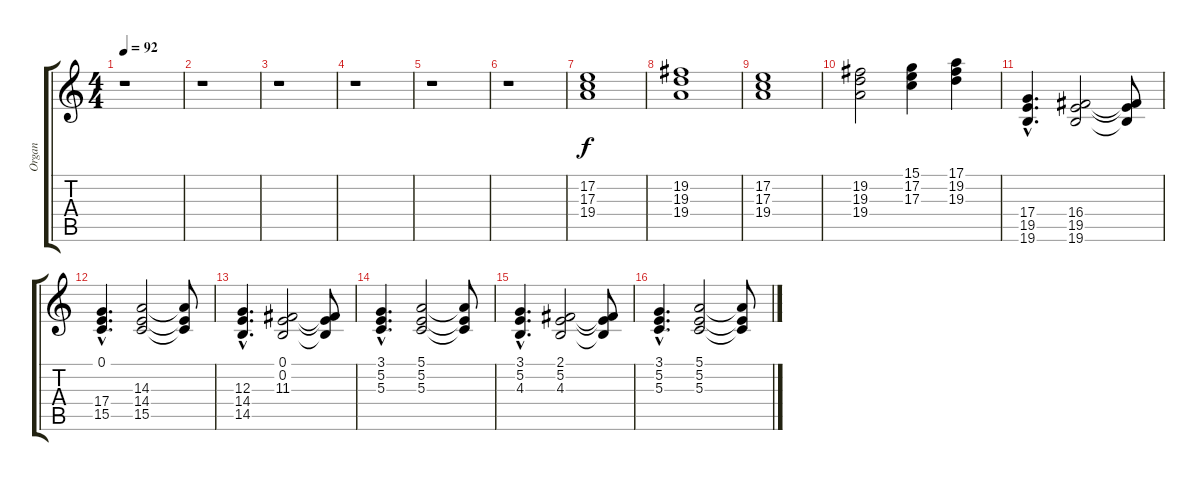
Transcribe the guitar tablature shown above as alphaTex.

\track ("Organ" "Organ") {instrument drawbarorgan}
\staff {score tabs}
\tuning (E4 B3 G3 D3 A2 E2) {hide}
\ts (4 4)
\tempo 92
\clef g2
\ks c
r.1{dy f} |
r.1 |
r.1 |
r.1 |
r.1 |
r.1 |
(17.2 17.3 19.4).1 |
(19.2 19.3 19.4).1 |
(17.2 17.3 19.4).1 |
(19.2 19.3 19.4).2 (15.1 17.2 17.3).4 (17.1 19.2 19.3).4 |
(17.4{hac} 19.5{hac} 19.6{hac}).4{d} (16.4 19.5 19.6).2 (16.4{t} 19.5{t} 19.6{t}).8 |
(0.1{hac} 17.4{hac} 15.5{hac}).4{d} (14.3 14.4 15.5).2 (14.3{t} 14.4{t} 15.5{t}).8 |
(12.3{hac} 14.4{hac} 14.5{hac}).4{d} (0.1 0.2 11.3).2 (0.1{t} 0.2{t} 11.3{t}).8 |
(3.1{hac} 5.2{hac} 5.3{hac}).4{d} (5.1 5.2 5.3).2 (5.1{t} 5.2{t} 5.3{t}).8 |
(3.1{hac} 5.2{hac} 4.3{hac}).4{d} (2.1 5.2 4.3).2 (2.1{t} 5.2{t} 4.3{t}).8 |
(3.1{hac} 5.2{hac} 5.3{hac}).4{d} (5.1 5.2 5.3).2 (5.1{t} 5.2{t} 5.3{t}).8
